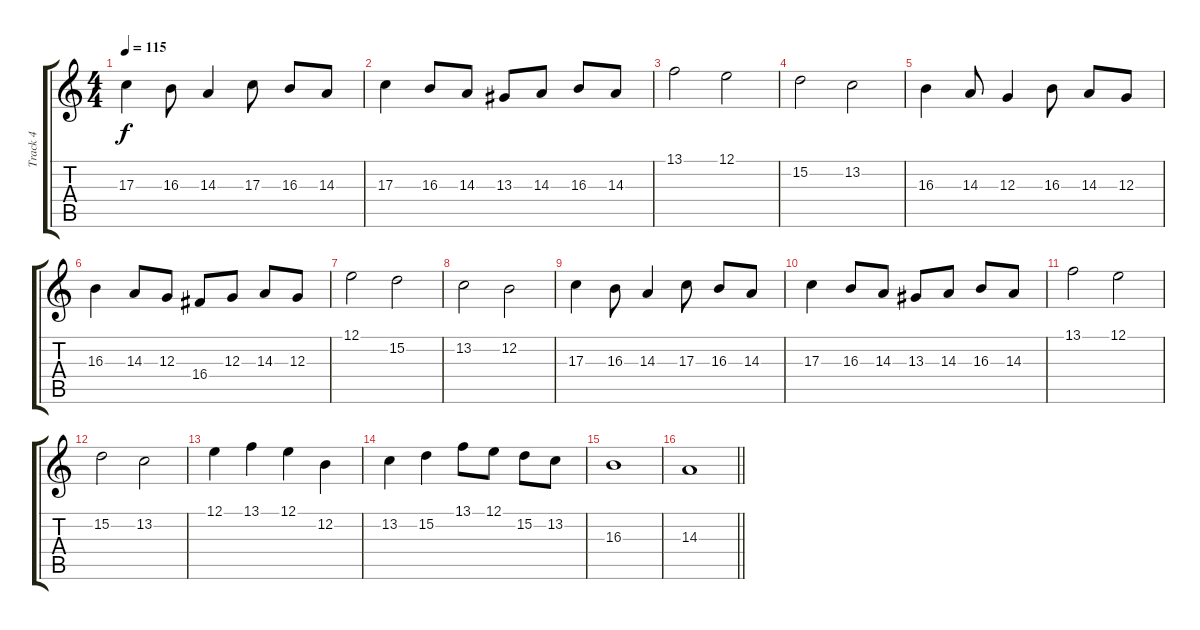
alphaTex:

\track ("Track 4" "Track 4") {instrument violin}
\staff {score tabs}
\tuning (E4 B3 G3 D3 A2 E2) {hide}
\ts (4 4)
\tempo 115
\clef g2
\ks c
17.3.4{dy f instrument violin} 16.3.8 14.3.4 17.3.8 16.3.8 14.3.8 |
17.3.4 16.3.8 14.3.8 13.3.8 14.3.8 16.3.8 14.3.8 |
13.1.2 12.1.2 |
15.2.2 13.2.2 |
16.3.4 14.3.8 12.3.4 16.3.8 14.3.8 12.3.8 |
16.3.4 14.3.8 12.3.8 16.4.8 12.3.8 14.3.8 12.3.8 |
12.1.2 15.2.2 |
13.2.2 12.2.2 |
17.3.4 16.3.8 14.3.4 17.3.8 16.3.8 14.3.8 |
17.3.4 16.3.8 14.3.8 13.3.8 14.3.8 16.3.8 14.3.8 |
13.1.2 12.1.2 |
15.2.2 13.2.2 |
12.1.4 13.1.4 12.1.4 12.2.4 |
13.2.4 15.2.4 13.1.8 12.1.8 15.2.8 13.2.8 |
16.3.1 |
\barLineRight lightlight
14.3.1
